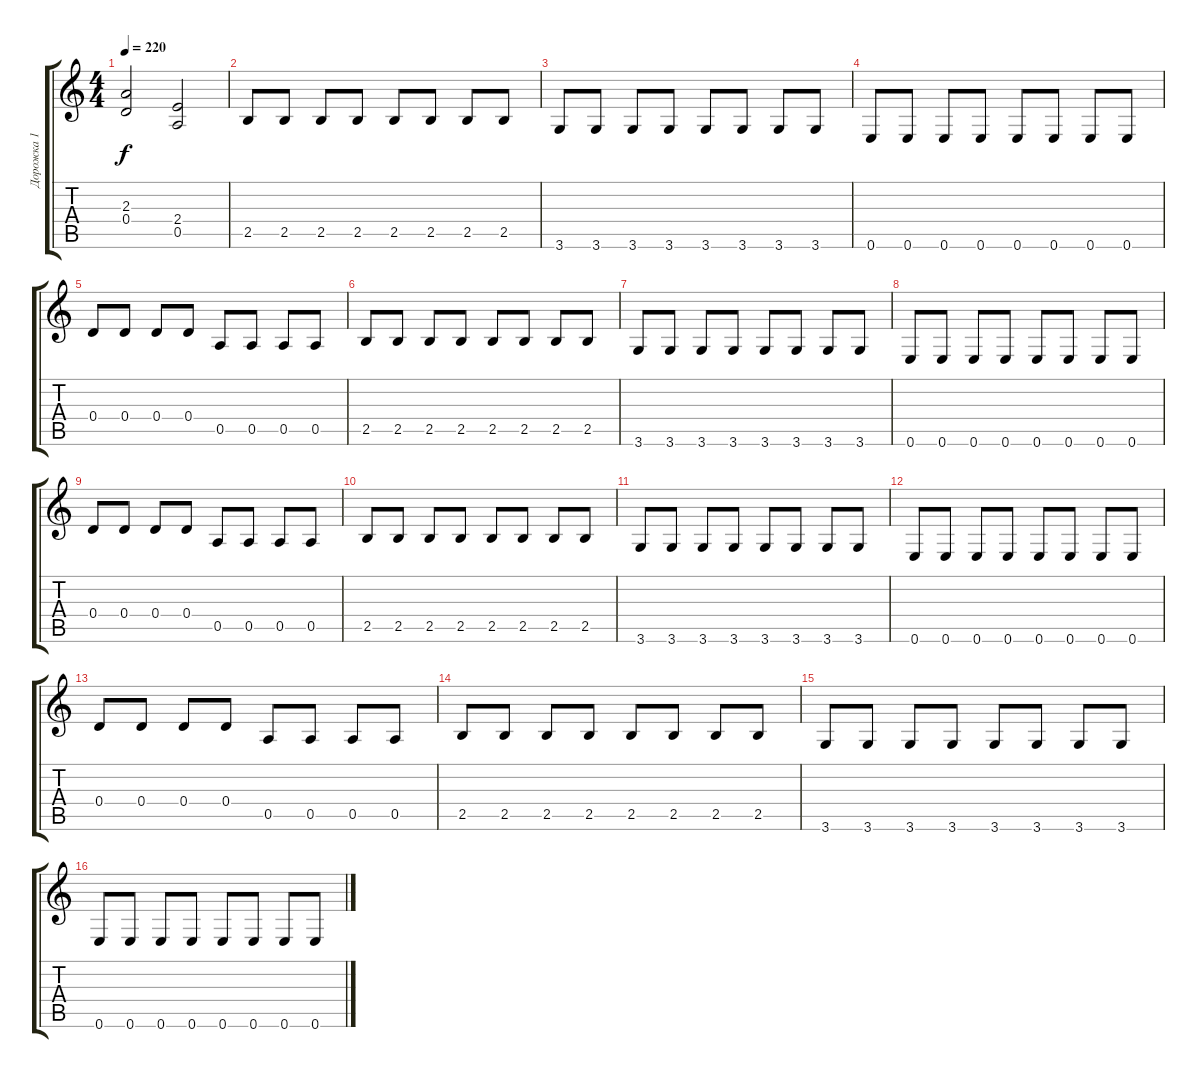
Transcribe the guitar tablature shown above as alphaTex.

\track ("Дорожка 1" "Дорожка 1") {instrument distortionguitar}
\staff {score tabs}
\tuning (E4 B3 G3 D3 A2 E2) {hide}
\ts (4 4)
\tempo 220
\clef g2
\ks c
(2.3 0.4).2{dy f} (2.4 0.5).2 |
2.5.8 2.5.8 2.5.8 2.5.8 2.5.8 2.5.8 2.5.8 2.5.8 |
3.6.8 3.6.8 3.6.8 3.6.8 3.6.8 3.6.8 3.6.8 3.6.8 |
0.6.8 0.6.8 0.6.8 0.6.8 0.6.8 0.6.8 0.6.8 0.6.8 |
0.4.8 0.4.8 0.4.8 0.4.8 0.5.8 0.5.8 0.5.8 0.5.8 |
2.5.8 2.5.8 2.5.8 2.5.8 2.5.8 2.5.8 2.5.8 2.5.8 |
3.6.8 3.6.8 3.6.8 3.6.8 3.6.8 3.6.8 3.6.8 3.6.8 |
0.6.8 0.6.8 0.6.8 0.6.8 0.6.8 0.6.8 0.6.8 0.6.8 |
0.4.8 0.4.8 0.4.8 0.4.8 0.5.8 0.5.8 0.5.8 0.5.8 |
2.5.8 2.5.8 2.5.8 2.5.8 2.5.8 2.5.8 2.5.8 2.5.8 |
3.6.8 3.6.8 3.6.8 3.6.8 3.6.8 3.6.8 3.6.8 3.6.8 |
0.6.8 0.6.8 0.6.8 0.6.8 0.6.8 0.6.8 0.6.8 0.6.8 |
0.4.8 0.4.8 0.4.8 0.4.8 0.5.8 0.5.8 0.5.8 0.5.8 |
2.5.8 2.5.8 2.5.8 2.5.8 2.5.8 2.5.8 2.5.8 2.5.8 |
3.6.8 3.6.8 3.6.8 3.6.8 3.6.8 3.6.8 3.6.8 3.6.8 |
0.6.8 0.6.8 0.6.8 0.6.8 0.6.8 0.6.8 0.6.8 0.6.8
